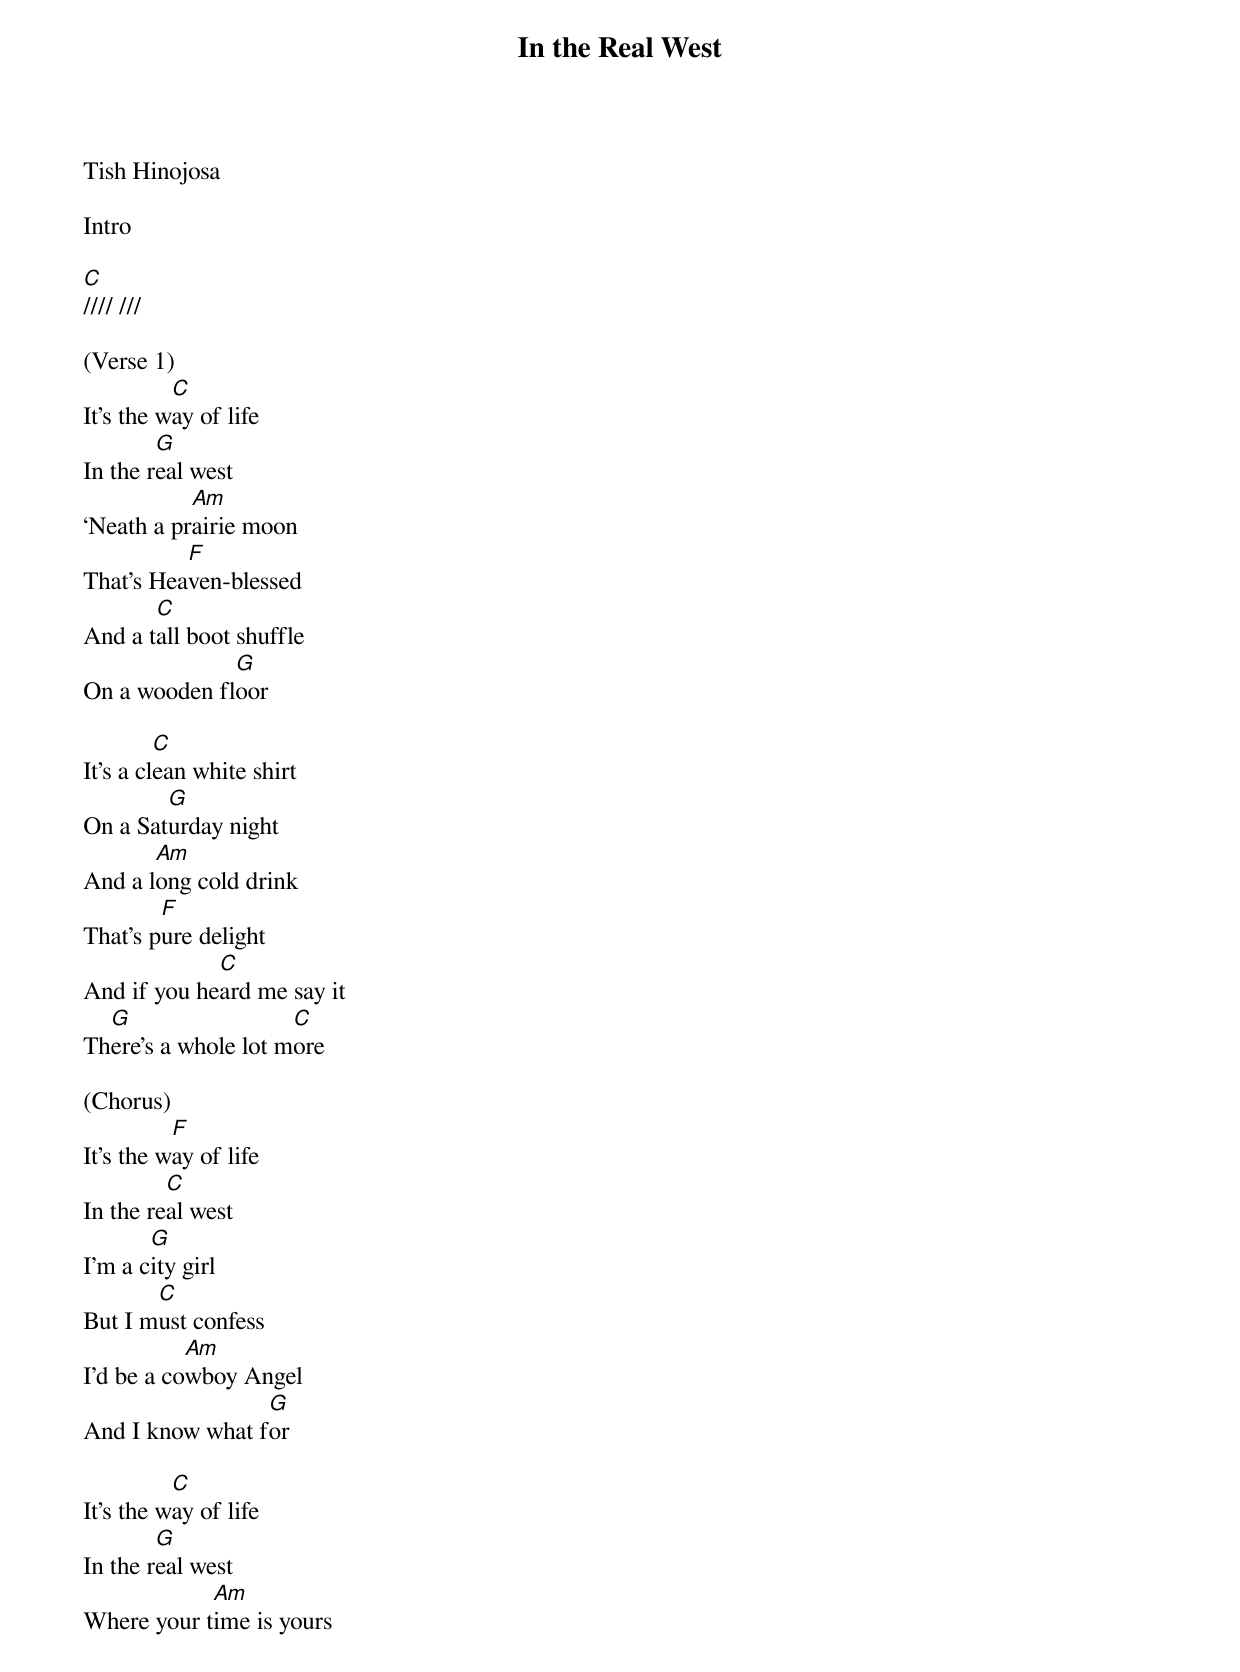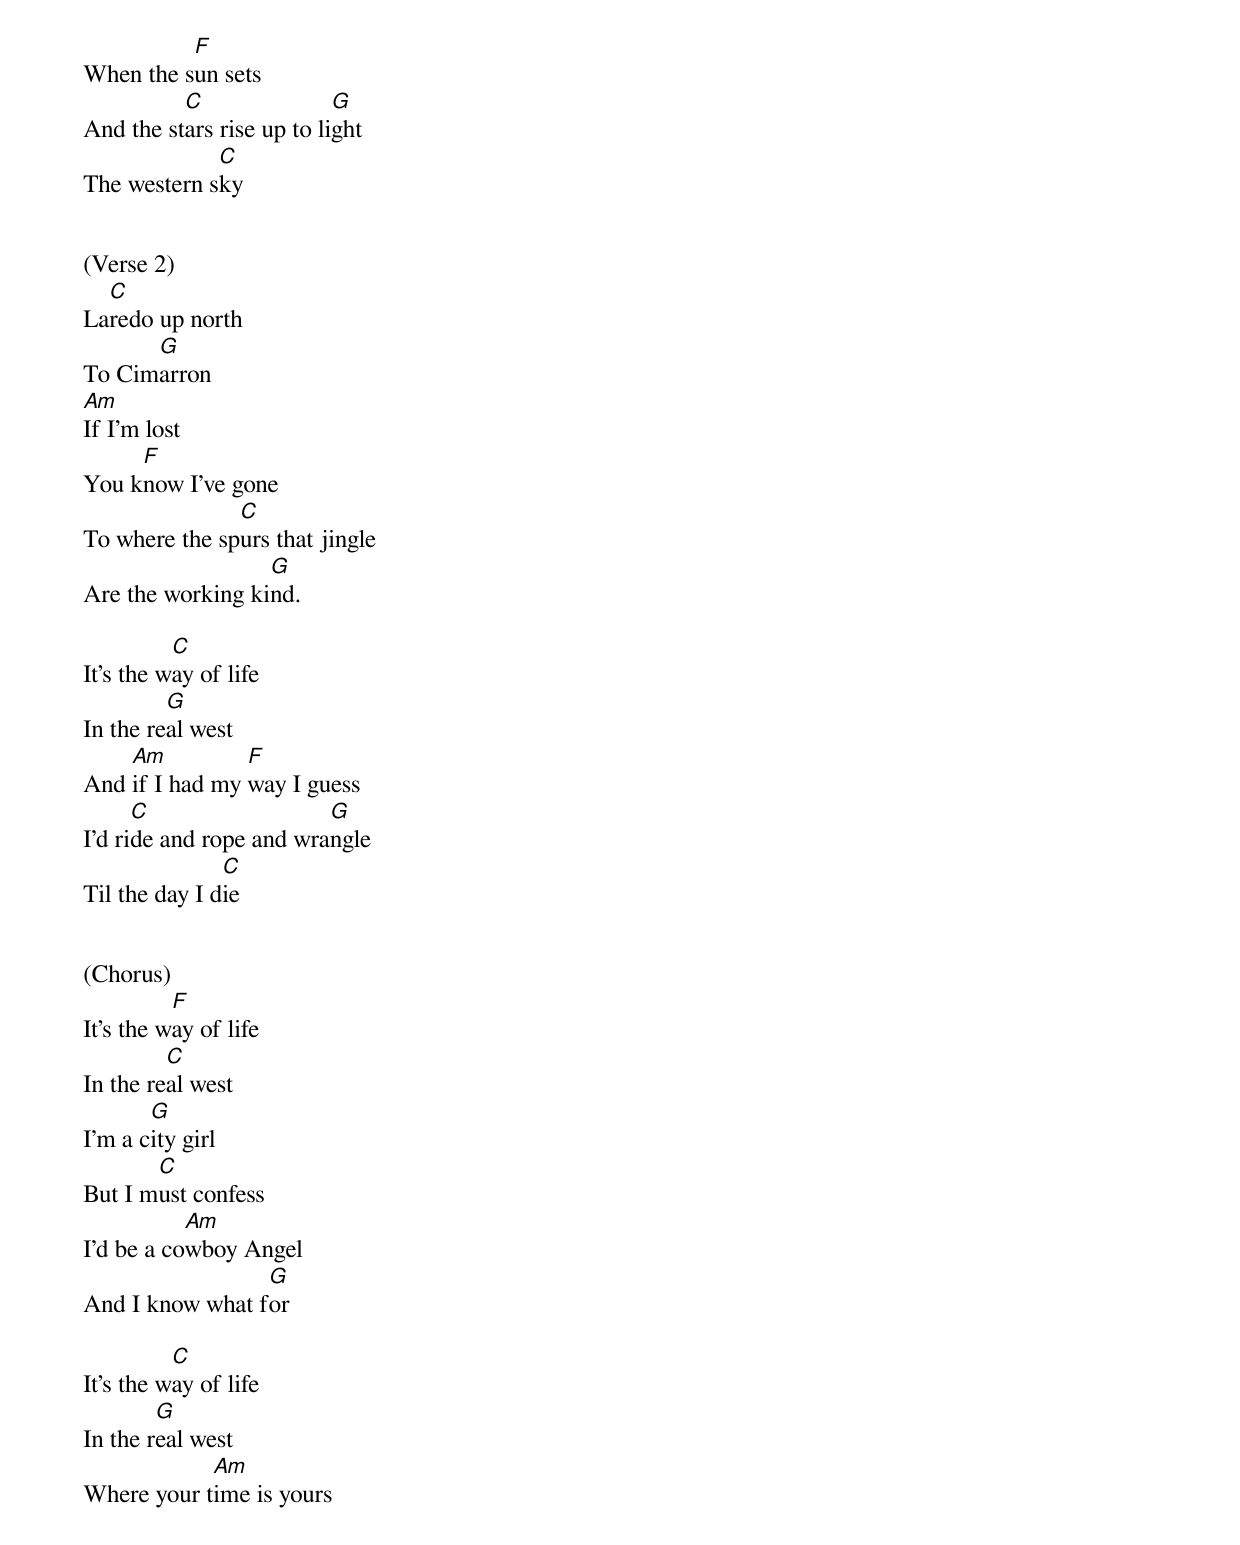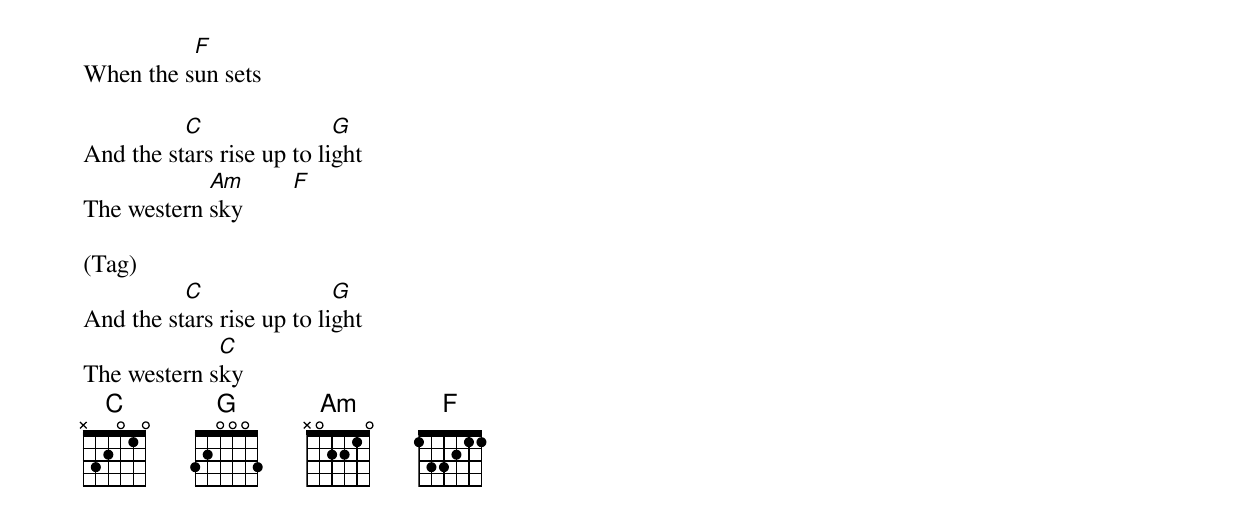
{title:In the Real West}
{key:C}

Tish Hinojosa

Intro

[C]//// ///

(Verse 1)
It’s the w[C]ay of life
In the r[G]eal west
‘Neath a pr[Am]airie moon
That’s Hea[F]ven-blessed
And a t[C]all boot shuffle
On a wooden fl[G]oor

It’s a cl[C]ean white shirt
On a Sat[G]urday night
And a l[Am]ong cold drink
That’s p[F]ure delight
And if you he[C]ard me say it
Th[G]ere’s a whole lot m[C]ore

(Chorus)
It’s the w[F]ay of life
In the re[C]al west
I’m a c[G]ity girl
But I m[C]ust confess
I’d be a co[Am]wboy Angel
And I know what f[G]or

It’s the w[C]ay of life
In the r[G]eal west
Where your t[Am]ime is yours
When the s[F]un sets
And the st[C]ars rise up to li[G]ght
The western s[C]ky


(Verse 2)
La[C]redo up north
To Cim[G]arron
[Am]If I'm lost
You k[F]now I've gone
To where the sp[C]urs that jingle
Are the working ki[G]nd.

It's the w[C]ay of life
In the re[G]al west
And [Am]if I had my [F]way I guess
I'd ri[C]de and rope and wra[G]ngle
Til the day I d[C]ie


(Chorus)
It’s the w[F]ay of life
In the re[C]al west
I’m a c[G]ity girl
But I m[C]ust confess
I’d be a co[Am]wboy Angel
And I know what f[G]or

It’s the w[C]ay of life
In the r[G]eal west
Where your t[Am]ime is yours
When the s[F]un sets

And the st[C]ars rise up to li[G]ght
The western [Am]sky        [F]

(Tag)
And the st[C]ars rise up to li[G]ght
The western s[C]ky
